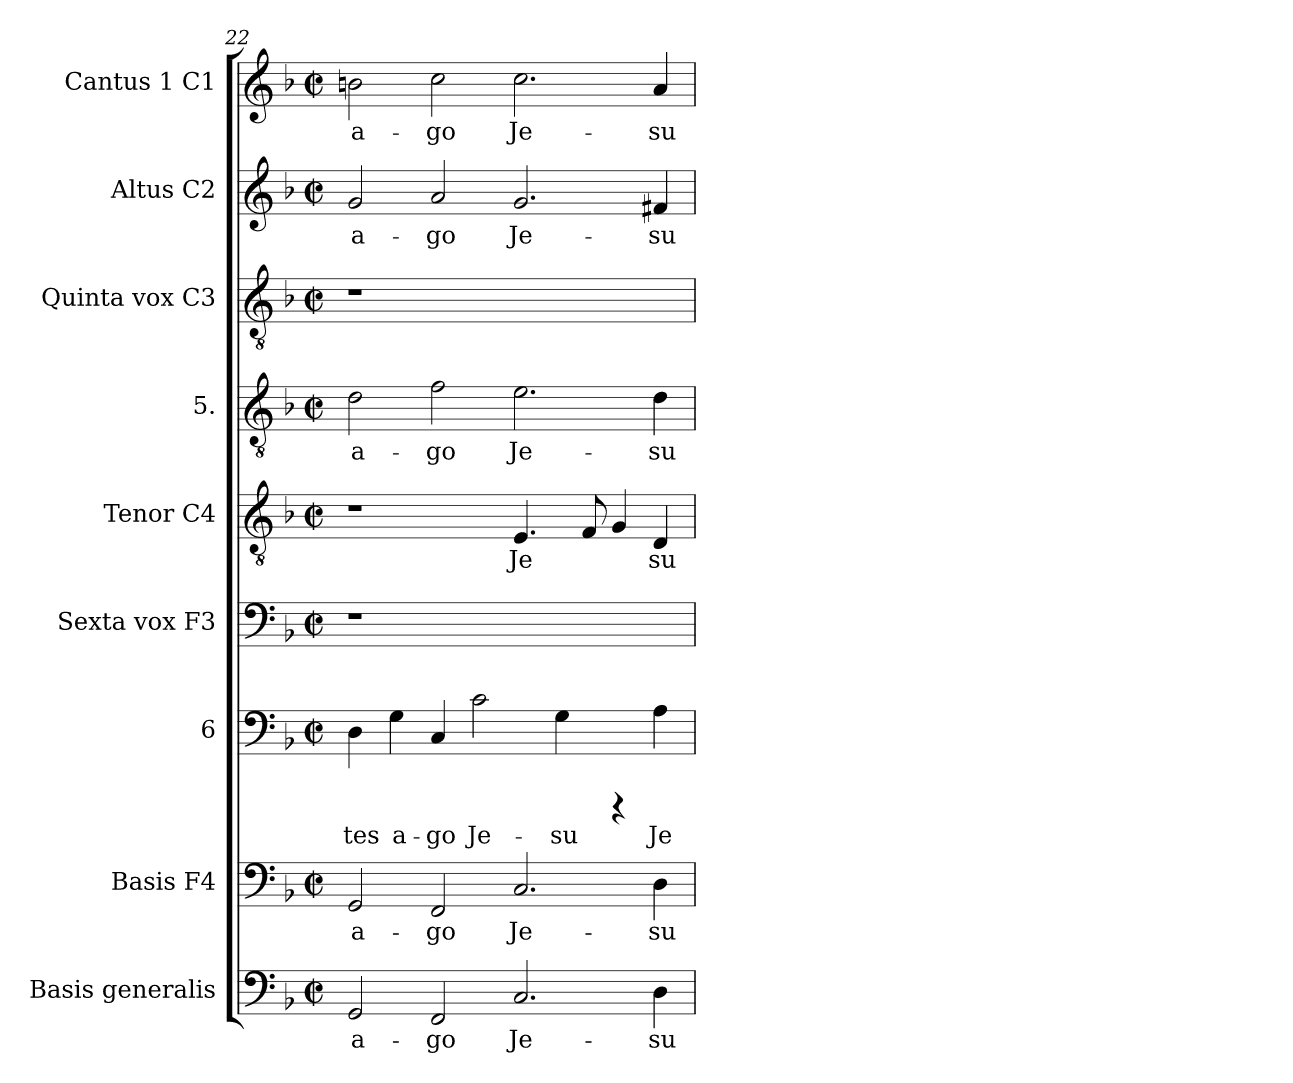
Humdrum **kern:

**kern	**text	**kern	**text	**kern	**text	**kern	**kern	**text	**kern	**text	**kern	**kern	**text	**kern	**text
*part9	*part9	*part8	*part8	*part7	*part7	*part6	*part5	*part5	*part4	*part4	*part3	*part2	*part2	*part1	*part1
*staff9	*staff9	*staff8	*staff8	*staff7	*staff7	*staff6	*staff5	*staff5	*staff4	*staff4	*staff3	*staff2	*staff2	*staff1	*staff1
*I"Basis  generalis	*	*I"Basis  F4	*	*I"6	*	*I"Sexta vox  F3	*I"Tenor  C4	*	*I"5.	*	*I"Quinta vox  C3	*I"Altus  C2	*	*I"Cantus 1  C1	*
*	*	*I'B	*	*	*	*	*I'T	*	*	*	*	*I'A	*	*I'C	*
*clefF4	*	*clefF4	*	*clefF4	*	*clefF4	*clefGv2	*	*clefGv2	*	*clefGv2	*clefG2	*	*clefG2	*
*k[b-]	*	*k[b-]	*	*k[b-]	*	*k[b-]	*k[b-]	*	*k[b-]	*	*k[b-]	*k[b-]	*	*k[b-]	*
*F:	*	*F:	*	*F:	*	*F:	*F:	*	*F:	*	*F:	*F:	*	*F:	*
*M2/2	*	*M2/2	*	*M2/2	*	*M2/2	*M2/2	*	*M2/2	*	*M2/2	*M2/2	*	*M2/2	*
*met(c|)	*	*met(c|)	*	*met(c|)	*	*met(c|)	*met(c|)	*	*met(c|)	*	*met(c|)	*met(c|)	*	*met(c|)	*
=22	=22	=22	=22	=22	=22	=22	=22	=22	=22	=22	=22	=22	=22	=22	=22
!	!LO:LY:a:cj	!	!LO:LY:b:cj	!	!LO:LY:b:cj	!	!	!	!	!LO:LY:b:cj	!	!	!LO:LY:b:cj	!	!LO:LY:b:cj
2GG/	a-	2GG/	a-	4D\	-tes	1r	1r	.	2d\	a-	1r	2g/	a-	2bn\	a-
!	!	!	!	!	!LO:LY:b:cj	!	!	!	!	!	!	!	!	!	!
.	.	.	.	4G\	a-	.	.	.	.	.	.	.	.	.	.
!	!LO:LY:a:cj	!	!LO:LY:b:cj	!	!LO:LY:b:cj	!	!	!	!	!LO:LY:b:cj	!	!	!LO:LY:b:cj	!	!LO:LY:b:cj
2FF/	-go	2FF/	-go	4C/	-go	.	.	.	2f\	-go	.	2a/	-go	2cc\	-go
!	!	!	!	!	!LO:LY:b:cj	!	!	!	!	!	!	!	!	!	!
.	.	.	.	2c\	Je-	.	.	.	.	.	.	.	.	.	.
!	!LO:LY:a:cj	!	!LO:LY:b:cj	!	!	!	!	!LO:LY:b:cj	!	!LO:LY:b:cj	!	!	!LO:LY:b:cj	!	!LO:LY:b:cj
2.C/	Je-	2.C/	Je-	.	.	1ryy	4.E/	Je-	2.e\	Je-	1ryy	2.g/	Je-	2.cc\	Je-
!	!	!	!	!	!LO:LY:b:cj	!	!	!	!	!	!	!	!	!	!
.	.	.	.	4G\	-su	.	.	.	.	.	.	.	.	.	.
!	!	!	!	!	!	!	!	!LO:LY:b:cj	!	!	!	!	!	!	!
.	.	.	.	.	.	.	8F/	--	.	.	.	.	.	.	.
!	!	!	!	!	!	!	!	!LO:LY:b:cj	!	!	!	!	!	!	!
.	.	.	.	4rCCC	.	.	4G/	--	.	.	.	.	.	.	.
!	!LO:LY:a:cj	!	!LO:LY:b:cj	!	!LO:LY:b:cj	!	!	!LO:LY:b:cj	!	!LO:LY:b:cj	!	!	!LO:LY:b:cj	!	!LO:LY:b:cj
4D\	-su	4D\	-su	4A\	Je-	.	4D/	-su	4d\	-su	.	4f#X/	-su	4a/	-su
=	=	=	=	=	=	=	=	=	=	=	=	=	=	=	=
*-	*-	*-	*-	*-	*-	*-	*-	*-	*-	*-	*-	*-	*-	*-	*-
